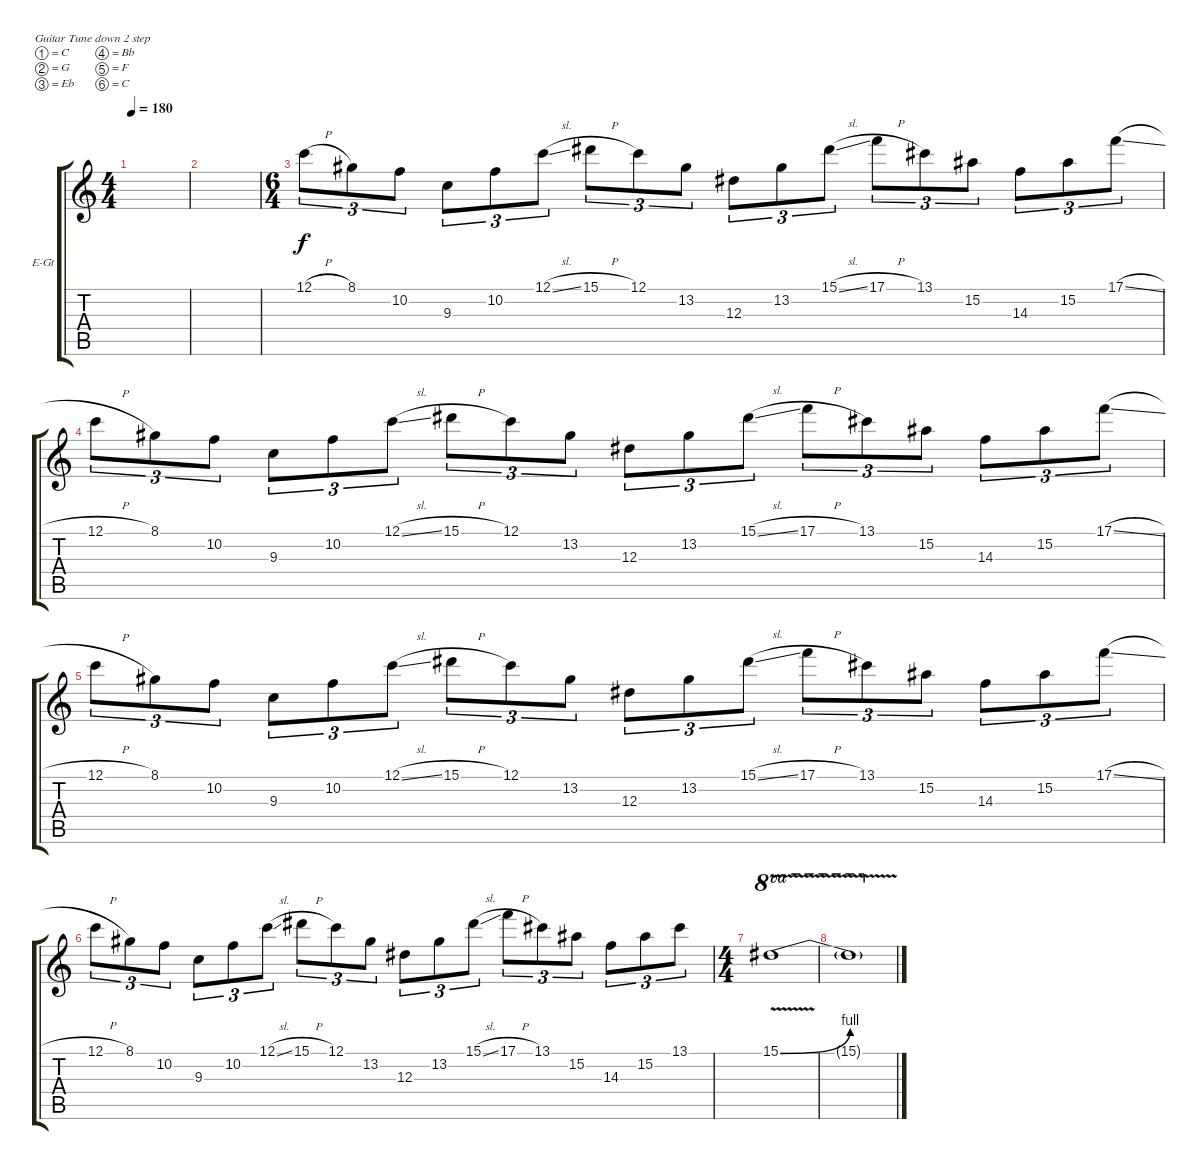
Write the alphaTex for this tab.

\bracketExtendMode groupsimilarinstruments
\firstSystemTrackNameOrientation horizontal
\otherSystemsTrackNameOrientation horizontal
\track ("Gtr4" "E-Gt") {instrument distortionguitar}
\staff {score tabs}
\tuning (C4 G3 Eb3 Bb2 F2 C2)
\ts (4 4)
\tempo 180
\clef g2
\ks c
|
|
\ts (6 4)
12.1{h}.8{tu (3 2)} 8.1.8{tu (3 2)} 10.2.8{tu (3 2)} 9.3.8{tu (3 2)} 10.2.8{tu (3 2)} 12.1{sl}.8{tu (3 2)} 15.1{h}.8{tu (3 2)} 12.1.8{tu (3 2)} 13.2.8{tu (3 2)} 12.3.8{tu (3 2)} 13.2.8{tu (3 2)} 15.1{sl}.8{tu (3 2)} 17.1{h}.8{tu (3 2)} 13.1.8{tu (3 2)} 15.2.8{tu (3 2)} 14.3.8{tu (3 2)} 15.2.8{tu (3 2)} 17.1{sl}.8{tu (3 2)} |
12.1{h}.8{tu (3 2)} 8.1.8{tu (3 2)} 10.2.8{tu (3 2)} 9.3.8{tu (3 2)} 10.2.8{tu (3 2)} 12.1{sl}.8{tu (3 2)} 15.1{h}.8{tu (3 2)} 12.1.8{tu (3 2)} 13.2.8{tu (3 2)} 12.3.8{tu (3 2)} 13.2.8{tu (3 2)} 15.1{sl}.8{tu (3 2)} 17.1{h}.8{tu (3 2)} 13.1.8{tu (3 2)} 15.2.8{tu (3 2)} 14.3.8{tu (3 2)} 15.2.8{tu (3 2)} 17.1{sl}.8{tu (3 2)} |
12.1{h}.8{tu (3 2)} 8.1.8{tu (3 2)} 10.2.8{tu (3 2)} 9.3.8{tu (3 2)} 10.2.8{tu (3 2)} 12.1{sl}.8{tu (3 2)} 15.1{h}.8{tu (3 2)} 12.1.8{tu (3 2)} 13.2.8{tu (3 2)} 12.3.8{tu (3 2)} 13.2.8{tu (3 2)} 15.1{sl}.8{tu (3 2)} 17.1{h}.8{tu (3 2)} 13.1.8{tu (3 2)} 15.2.8{tu (3 2)} 14.3.8{tu (3 2)} 15.2.8{tu (3 2)} 17.1{sl}.8{tu (3 2)} |
12.1{h}.8{tu (3 2)} 8.1.8{tu (3 2)} 10.2.8{tu (3 2)} 9.3.8{tu (3 2)} 10.2.8{tu (3 2)} 12.1{sl}.8{tu (3 2)} 15.1{h}.8{tu (3 2)} 12.1.8{tu (3 2)} 13.2.8{tu (3 2)} 12.3.8{tu (3 2)} 13.2.8{tu (3 2)} 15.1{sl}.8{tu (3 2)} 17.1{h}.8{tu (3 2)} 13.1.8{tu (3 2)} 15.2.8{tu (3 2)} 14.3.8{tu (3 2)} 15.2.8{tu (3 2)} 13.1.8{tu (3 2)} |
\ts (4 4)
15.1{be (bend 0 0 15 4) v}.1{ot 8va} |
15.1{be (hold 0 0 60 0) v t}.1{ot 8va}
